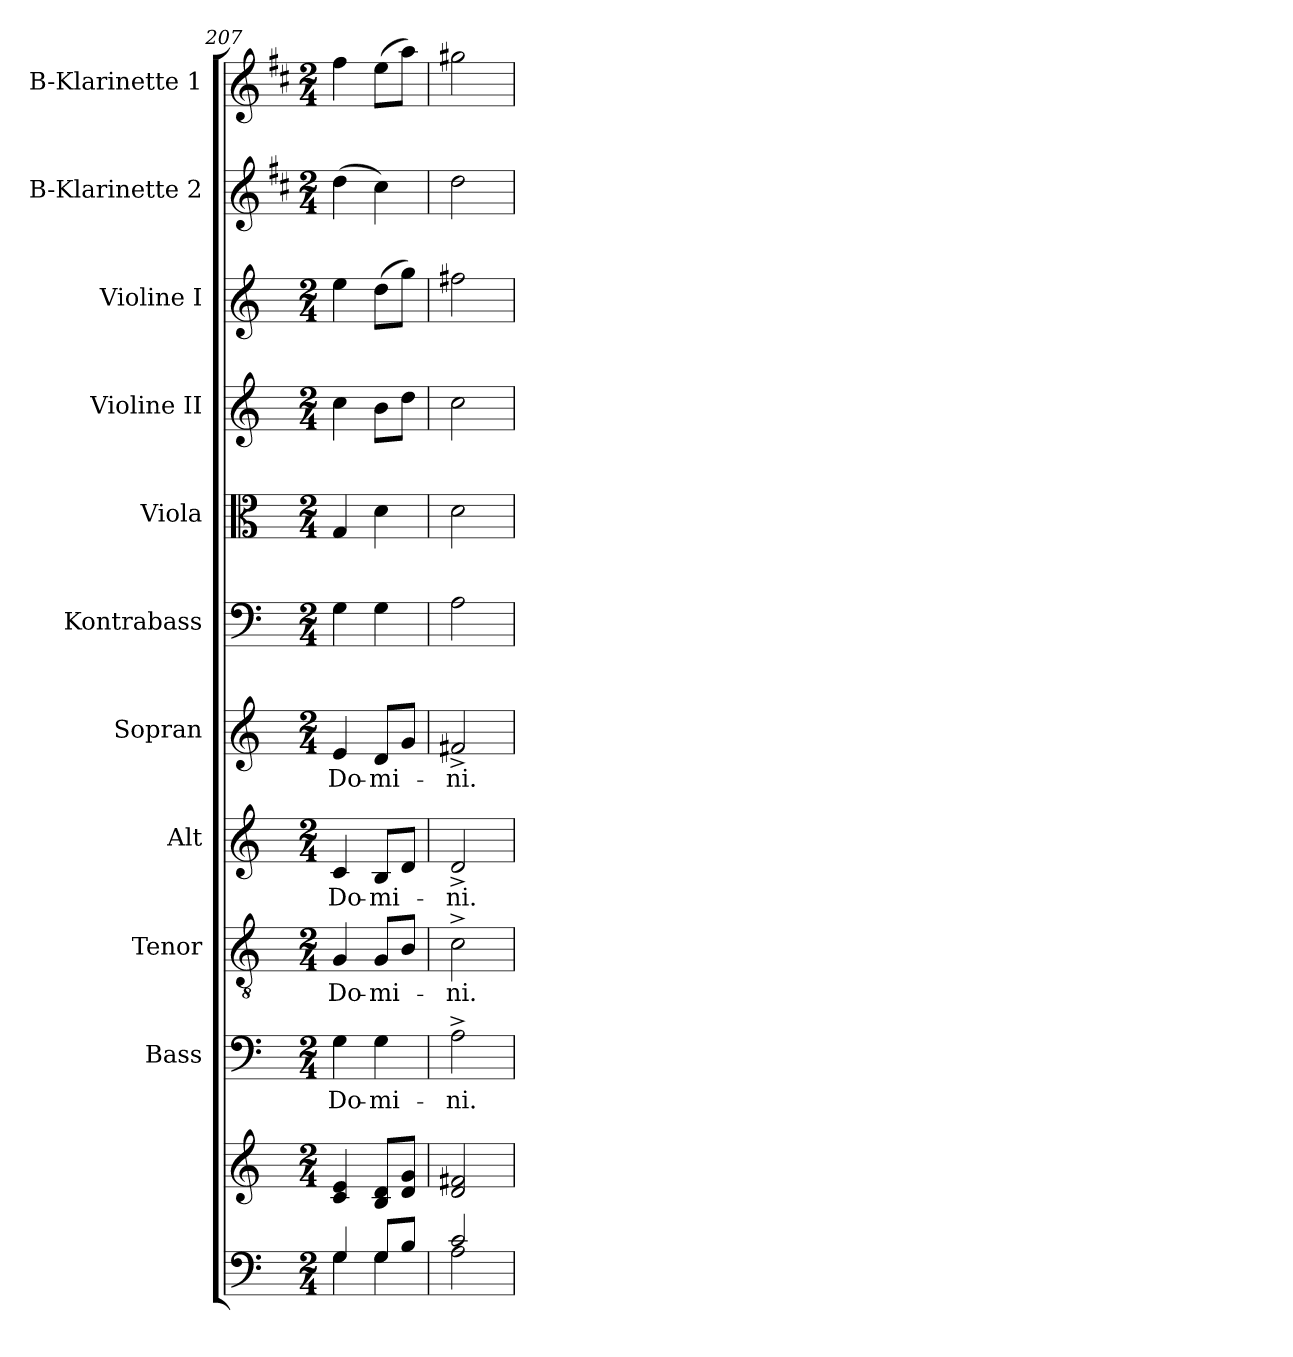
**kern	**kern	**kern	**text	**kern	**text	**kern	**text	**kern	**text	**kern	**kern	**kern	**kern	**kern	**kern
*part11	*part11	*part10	*part10	*part9	*part9	*part8	*part8	*part7	*part7	*part6	*part5	*part4	*part3	*part2	*part1
*staff12	*staff11	*staff10	*staff10	*staff9	*staff9	*staff8	*staff8	*staff7	*staff7	*staff6	*staff5	*staff4	*staff3	*staff2	*staff1
*	*	*I"Bass	*	*I"Tenor	*	*I"Alt	*	*I"Sopran	*	*I"Kontrabass	*I"Viola	*I"Violine II	*I"Violine I	*I"B-Klarinette 2	*I"B-Klarinette 1
*	*	*I'B.	*	*I'T.	*	*I'A.	*	*I'S.	*	*I'Kb.	*I'Vla.	*I'Vl. II	*I'Vl. I	*I'B Kl. 2	*I'B Kl. 1
!!LO:PB:g=z
*clefF4	*clefG2	*clefF4	*	*clefGv2	*	*clefG2	*	*clefG2	*	*clefF4	*clefC3	*clefG2	*clefG2	*clefG2	*clefG2
*	*	*	*	*	*	*	*	*	*	*ITrd7c12	*	*	*	*ITrd1c2	*ITrd1c2
*k[]	*k[]	*k[]	*	*k[]	*	*k[]	*	*k[]	*	*k[]	*k[]	*k[]	*k[]	*k[]	*k[]
*C:	*C:	*C:	*	*C:	*	*C:	*	*C:	*	*C:	*C:	*C:	*C:	*C:	*C:
*M2/4	*M2/4	*M2/4	*	*M2/4	*	*M2/4	*	*M2/4	*	*M2/4	*M2/4	*M2/4	*M2/4	*M2/4	*M2/4
=207	=207	=207	=207	=207	=207	=207	=207	=207	=207	=207	=207	=207	=207	=207	=207
*^	*	*	*	*	*	*	*	*	*	*	*	*	*	*	*
!	!	!	!	!LO:LY:b	!	!LO:LY:b	!	!LO:LY:b	!	!LO:LY:b	!	!	!	!	!	!
4G/	4G\	4c/ 4e/	4G\	Do-	4G/	Do-	4c/	Do-	4e/	Do-	4GG\	4G/	4cc\	4ee\	(>4cc\	4ee\
!	!	!	!	!LO:LY:b	!	!LO:LY:b	!	!LO:LY:b	!	!LO:LY:b	!	!	!	!	!	!
8G/L	4G\	8B/ 8d/L	4G\	-mi-	8G/L	-mi-	8B/L	-mi-	8d/L	-mi-	4GG\	4d\	8b\L	(>8dd\L	4b\)	(>8dd\L
8B/J	.	8d/ 8g/J	.	.	8B/J	.	8d/J	.	8g/J	.	.	.	8dd\J	8gg\J)	.	8gg\J)
=208	=208	=208	=208	=208	=208	=208	=208	=208	=208	=208	=208	=208	=208	=208	=208	=208
!	!	!	!	!LO:LY:b	!	!LO:LY:b	!	!LO:LY:b	!	!LO:LY:b	!	!	!	!	!	!
2c/	2A\	2d/ 2f#X/	2A^>\	-ni.	2c^>\	-ni.	2d^>/	-ni.	2f#X^>/	-ni.	2AA\	2d\	2cc\	2ff#X\	2cc\	2ff#X\
*v	*v	*	*	*	*	*	*	*	*	*	*	*	*	*	*	*
=	=	=	=	=	=	=	=	=	=	=	=	=	=	=	=
*-	*-	*-	*-	*-	*-	*-	*-	*-	*-	*-	*-	*-	*-	*-	*-
